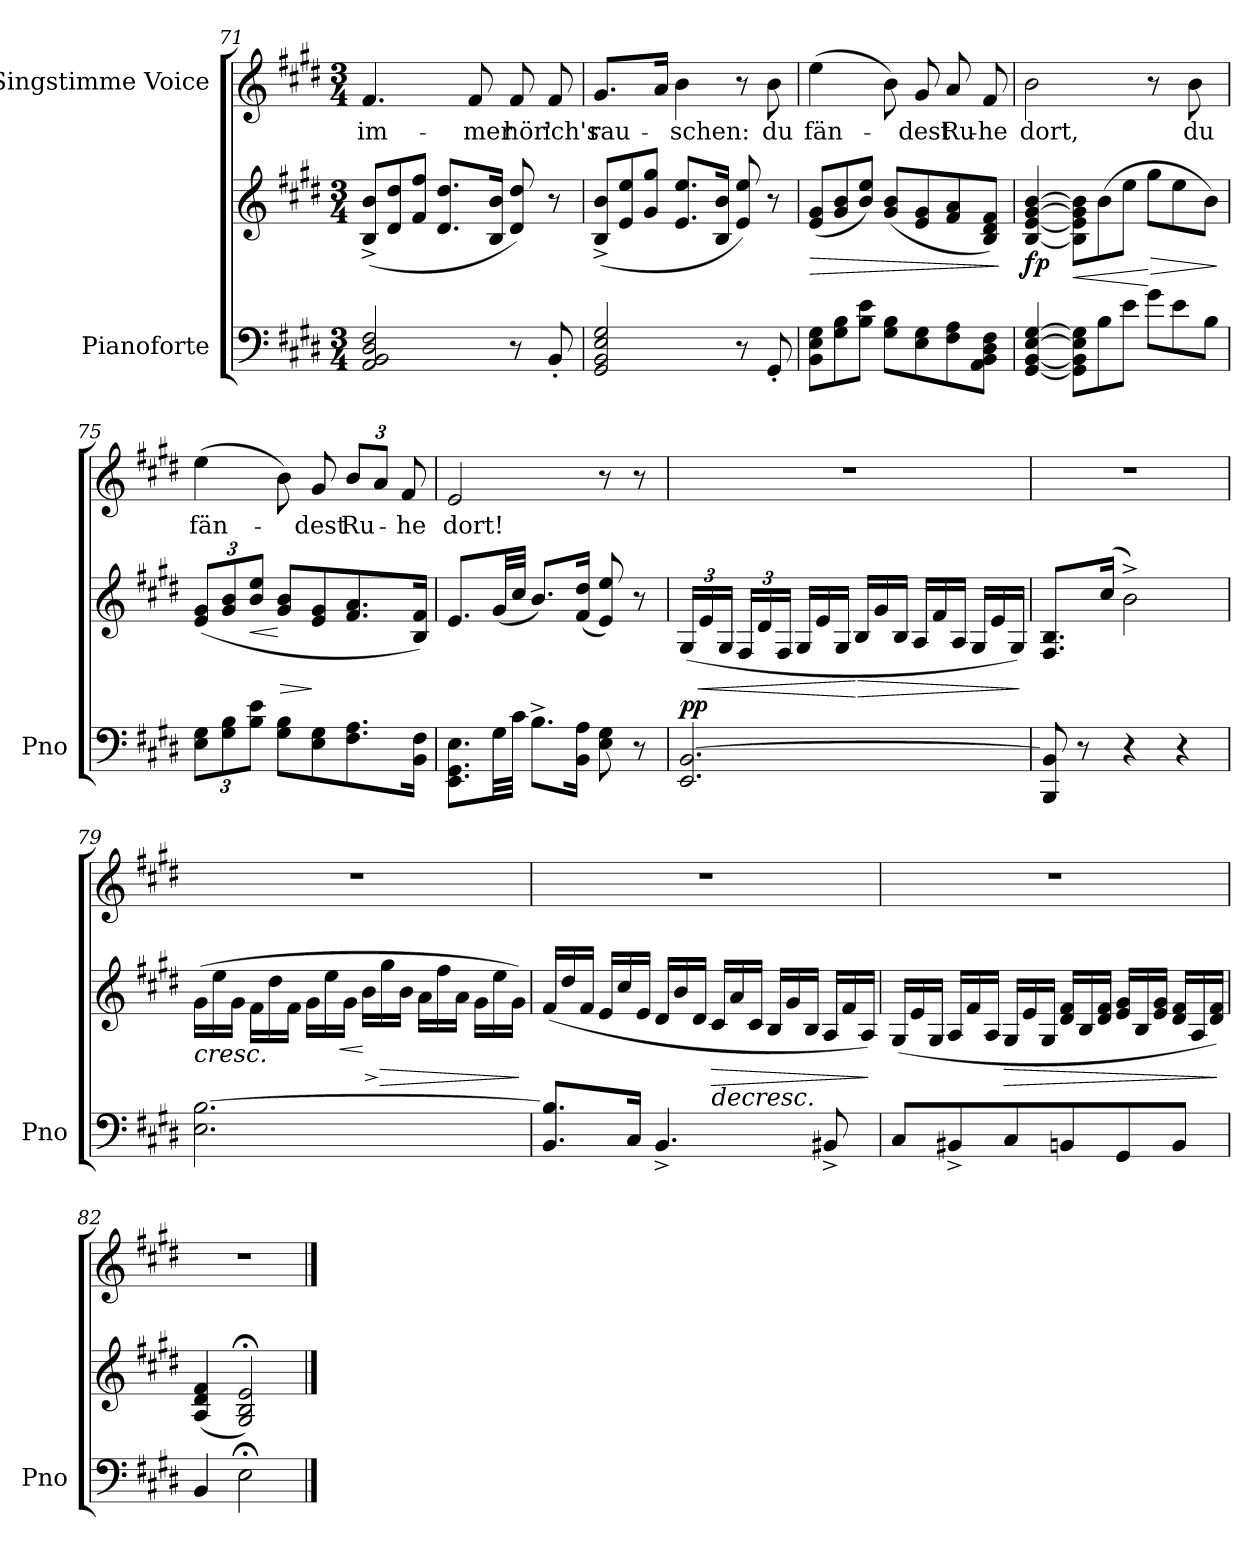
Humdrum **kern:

**kern	**kern	**dynam	**kern	**text
*part2	*part2	*part2	*part1	*part1
*staff3	*staff2	*staff2/3	*staff1	*staff1
*I"Pianoforte	*	*	*I"Singstimme Voice	*
*I'Pno	*	*	*	*
*clefF4	*clefG2	*	*clefG2	*
*k[f#c#g#d#]	*k[f#c#g#d#]	*	*k[f#c#g#d#]	*
*M3/4	*M3/4	*	*M3/4	*
*	*Xtuplet	*	*	*
=71	=71	=71	=71	=71
!	!	!	!	!LO:LY:b
2AA/ 2BB/ 2D#/ 2F#/	(12B/^ 12b/^L	.	4.f#/	im-
.	12d#/ 12dd#/	.	.	.
.	12f#/ 12ff#/J	.	.	.
.	8.d#/ 8.dd#/L	.	.	.
!	!	!	!	!LO:LY:b
.	.	.	8f#/	-mer
.	16B/ 16b/Jk	.	.	.
!	!	!	!	!LO:LY:b
8r	8d#/ 8dd#/)	.	8f#/	hör'
!	!	!	!	!LO:LY:b
8BB'/	8r	.	8f#/	ich's
=72	=72	=72	=72	=72
!	!	!	!	!LO:LY:b
2GG#/ 2BB/ 2E/ 2G#/	(12B/^ 12b/^L	.	8.g#/L	rau-
.	12e/ 12ee/	.	.	.
.	12g#/ 12gg#/J	.	.	.
.	.	.	16a/Jk	.
!	!	!	!	!LO:LY:b
.	8.e/ 8.ee/L	.	4b\	-schen:
.	16B/ 16b/Jk	.	.	.
8r	8e/ 8ee/)	.	8r	.
!	!	!	!	!LO:LY:b
8GG#'/	8r	.	8b\	du
!!LO:LB:g=z
=73	=73	=73	=73	=73
*Xtuplet	*	*	*	*
!	!	!LO:HP:b	!	!LO:LY:b
12BB\ 12E\ 12G#\L	(12e/ 12g#/L	>	(4ee\	fän-
12G#\ 12B\	12g#/ 12b/	.	.	.
12B\ 12e\J	12b/ 12ee/J)	.	.	.
8G#\ 8B\L	(8g#/ 8b/L	.	8b\)	.
!	!	!	!	!LO:LY:b
8E\ 8G#\	8e/ 8g#/	.	8g#/	-dest
!	!	!	!	!LO:LY:b
8F#\ 8A\	8f#/ 8a/	.	8a/	Ru-
!	!	!	!	!LO:LY:b
8AA\ 8BB\ 8D#\ 8F#\J	8B/ 8d#/ 8f#/J)	.	8f#/	-he
.	.	]	.	.
=74	=74	=74	=74	=74
!	!	!LO:DY:b	!	!LO:LY:b
[4GG#/ [4BB/ [4E/ [4G#/	[4B/ [4e/ [4g#/ [4b/	fp	2b\	dort,
!	!	!LO:HP:b	!	!
12GG#\] 12BB\] 12E\] 12G#\]L	12B\] 12e\] 12g#\] 12b\]L	<	.	.
12B\	(12b\	.	.	.
12e\J	12ee\J	.	.	.
!	!	!LO:HP:n=1:b	!	!
12g#\L	12gg#\L	[ >	8r	.
12e\	12ee\	.	.	.
!	!	!	!	!LO:LY:b
.	.	.	8b\	du
12B\J	12b\J)	.	.	.
.	.	]	.	.
=75	=75	=75	=75	=75
*tuplet	*	*	*	*
*Xbrackettup	*tuplet	*	*	*
*	*Xbrackettup	*	*	*
!	!	!	!	!LO:LY:b
12E\ 12G#\L	(12e/ 12g#/L	.	(4ee\	fän-
12G#\ 12B\	12g#/ 12b/	.	.	.
!	!	!LO:HP:b	!	!
12B\ 12e\J	12b/ 12ee/J	<	.	.
!	!	!LO:HP:n=1:b	!	!
8G#\ 8B\L	8g#/ 8b/L	[ >	8b\)	.
!	!	!	!	!LO:LY:b
8E\ 8G#\	8e/ 8g#/	]	8g#/	-dest
*	*	*	*Xbrackettup	*
!	!	!	!	!LO:LY:b
8.F#\ 8.A\	8.f#/ 8.a/	.	12b/L	Ru-
.	.	.	12a/J	.
!	!	!	!	!LO:LY:b
.	.	.	12f#/	-he
16BB\ 16F#\Jk	16B/ 16f#/Jk)	.	.	.
=76	=76	=76	=76	=76
!	!	!	!	!LO:LY:b
8.EE\ 8.GG#\ 8.E\L	8.e/L	.	2e/	dort!
32G#\LL	(32g#/LL	.	.	.
32c#\JJJ	32cc#/JJJ	.	.	.
8.B^\L	8.b/L)	.	.	.
16BB\ 16A\Jk	(16f#/ 16dd#/Jk	.	.	.
8E\ 8G#\	8e/ 8ee/)	.	8r	.
8r	8r	.	8r	.
=77	=77	=77	=77	=77
!	!	!LO:DY:a=2	!	!
2.EE/ [2.BB/	(24G#/LL	pp	2.r	.
!	!	!LO:HP:b	!	!
.	24e/	<	.	.
.	24G#/JJ	.	.	.
.	24F#/LL	.	.	.
.	24d#/	.	.	.
.	24F#/JJ	.	.	.
*	*Xtuplet	*	*	*
.	24G#/LL	.	.	.
.	24e/	.	.	.
.	24G#/JJ	.	.	.
!	!	!LO:HP:n=1:b	!	!
.	24B/LL	[ >	.	.
.	24g#/	.	.	.
.	24B/JJ	.	.	.
.	24A/LL	.	.	.
.	24f#/	.	.	.
.	24A/JJ	.	.	.
.	24G#/LL	.	.	.
.	24e/	.	.	.
.	24G#/JJ)	.	.	.
.	.	]	.	.
!!LO:LB:g=z
=78	=78	=78	=78	=78
8BBB/ 8BB/]	8.F#/ 8.B/L	.	2.r	.
8r	.	.	.	.
.	(16cc#/Jk	.	.	.
4r	2b^\)	.	.	.
4r	.	.	.	.
=79	=79	=79	=79	=79
!	!	!LO:HP:b	!	!
2.E\ [2.B\	(24g#\LL	<	2.r	.
.	24ee\	.	.	.
.	24g#\JJ	.	.	.
.	24f#\LL	.	.	.
.	24dd#\	.	.	.
.	24f#\JJ	.	.	.
.	24g#\LL	.	.	.
.	24ee\	.	.	.
!	!	!LO:HP:b	!	!
.	24g#\JJ	<	.	.
!	!	!LO:HP:n=1:b	!	!
.	24b\LL	[ [ >	.	.
!	!	!LO:HP:n=1:b	!	!
.	24gg#\	] >	.	.
.	24b\JJ	.	.	.
.	24a\LL	.	.	.
.	24ff#\	.	.	.
.	24a\JJ	.	.	.
.	24g#\LL	.	.	.
.	24ee\	.	.	.
.	24g#\JJ)	.	.	.
.	.	]	.	.
=80	=80	=80	=80	=80
8.BB/ 8.B/]L	(24f#/LL	.	2.r	.
.	24dd#/	.	.	.
.	24f#/JJ	.	.	.
.	24e/LL	.	.	.
.	24cc#/	.	.	.
16C#/Jk	.	.	.	.
.	24e/JJ	.	.	.
4.BB^/	24d#/LL	.	.	.
.	24b/	.	.	.
.	24d#/JJ	.	.	.
!	!LO:TX:b:i:t=decresc.	!	!	!
!	!	!LO:HP:b	!	!
.	24c#/LL	>	.	.
.	24a/	.	.	.
.	24c#/JJ	.	.	.
.	24B/LL	.	.	.
.	24g#/	.	.	.
.	24B/JJ	.	.	.
8BB#X^/	24A/LL	.	.	.
.	24f#/	.	.	.
.	24A/JJ)	.	.	.
.	.	]	.	.
=81	=81	=81	=81	=81
8C#/L	(24G#/LL	.	2.r	.
.	24e/	.	.	.
.	24G#/JJ	.	.	.
8BB#X^/	24A/LL	.	.	.
.	24f#/	.	.	.
.	24A/JJ	.	.	.
!	!	!LO:HP:b	!	!
8C#/	24G#/LL	>	.	.
.	24e/	.	.	.
.	24G#/JJ	.	.	.
8BBn/	24d#/ 24f#/LL	.	.	.
.	24B/	.	.	.
.	24d#/ 24f#/JJ	.	.	.
8GG#/	24e/ 24g#/LL	.	.	.
.	24B/	.	.	.
.	24e/ 24g#/JJ	.	.	.
8BB/J	24d#/ 24f#/LL	.	.	.
.	24A/	.	.	.
.	24d#/ 24f#/JJ)	.	.	.
.	.	]	.	.
!!LO:PB:g=z
=82	=82	=82	=82	=82
4BB/	(4A/ 4d#/ 4f#/	.	2.r	.
2E;<\	2G#/;< 2B/;< 2e/;<)	.	.	.
==	==	==	==	==
*-	*-	*-	*-	*-
